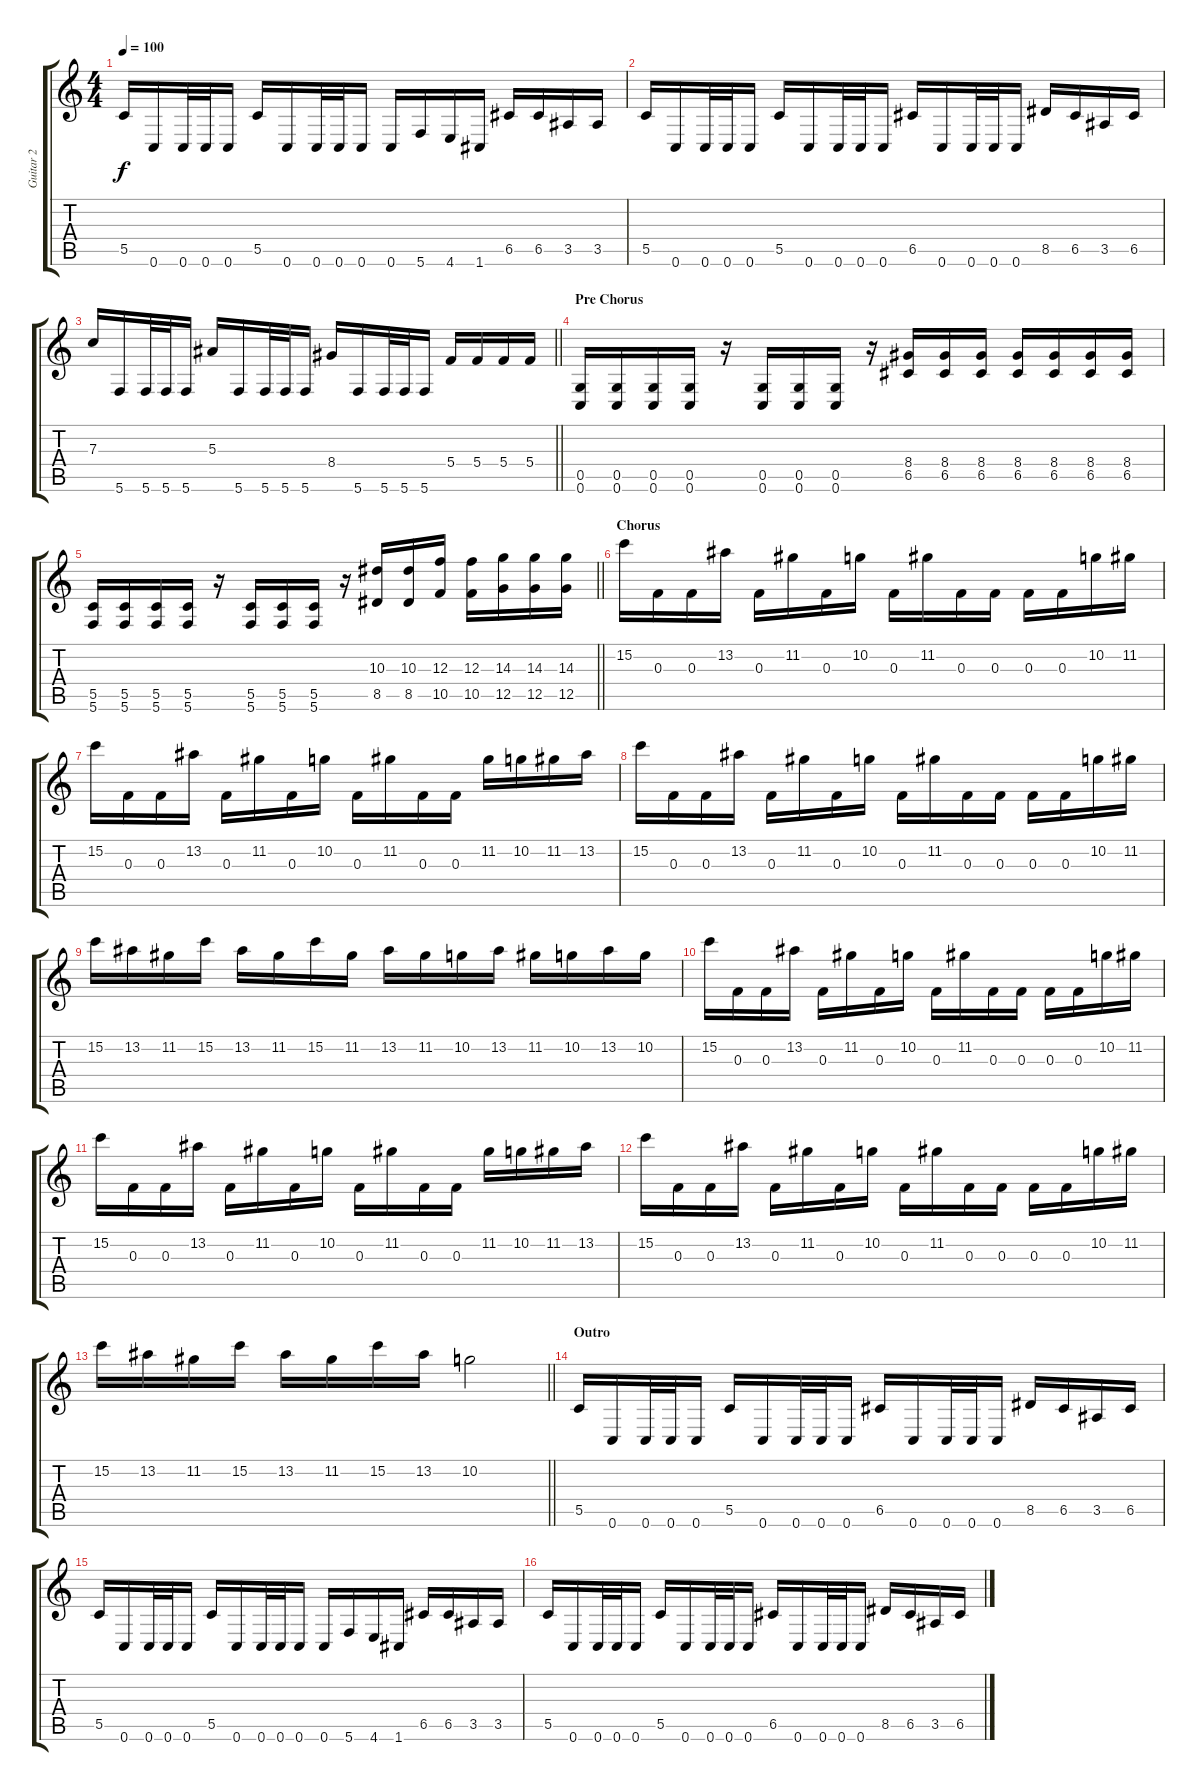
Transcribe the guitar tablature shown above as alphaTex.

\track ("Guitar 2" "Guitar 2") {instrument distortionguitar}
\staff {score tabs}
\tuning (D4 A3 F3 C3 G2 C2) {hide}
\ts (4 4)
\tempo 100
\clef g2
\ks c
5.5.16{dy f} 0.6.16 0.6.32 0.6.32 0.6.16 5.5.16 0.6.16 0.6.32 0.6.32 0.6.16 0.6.16 5.6.16 4.6.16 1.6.16 6.5.16 6.5.16 3.5.16 3.5.16 |
5.5.16 0.6.16 0.6.32 0.6.32 0.6.16 5.5.16 0.6.16 0.6.32 0.6.32 0.6.16 6.5.16 0.6.16 0.6.32 0.6.32 0.6.16 8.5.16 6.5.16 3.5.16 6.5.16 |
\barLineRight lightlight
7.3.16 5.6.16 5.6.32 5.6.32 5.6.16 5.3.16 5.6.16 5.6.32 5.6.32 5.6.16 8.4.16 5.6.16 5.6.32 5.6.32 5.6.16 5.4.16 5.4.16 5.4.16 5.4.16 |
\section ("" "Pre Chorus")
(0.5 0.6).16 (0.5 0.6).16 (0.5 0.6).16 (0.5 0.6).16 r.16 (0.5 0.6).16 (0.5 0.6).16 (0.5 0.6).16 r.16 (8.4 6.5).16 (8.4 6.5).16 (8.4 6.5).16 (8.4 6.5).16 (8.4 6.5).16 (8.4 6.5).16 (8.4 6.5).16 |
\barLineRight lightlight
(5.5 5.6).16 (5.5 5.6).16 (5.5 5.6).16 (5.5 5.6).16 r.16 (5.5 5.6).16 (5.5 5.6).16 (5.5 5.6).16 r.16 (10.3 8.5).16 (10.3 8.5).16 (12.3 10.5).16 (12.3 10.5).16 (14.3 12.5).16 (14.3 12.5).16 (14.3 12.5).16 |
\section ("" "Chorus")
15.2.16 0.3.16 0.3.16 13.2.16 0.3.16 11.2.16 0.3.16 10.2.16 0.3.16 11.2.16 0.3.16 0.3.16 0.3.16 0.3.16 10.2.16 11.2.16 |
15.2.16 0.3.16 0.3.16 13.2.16 0.3.16 11.2.16 0.3.16 10.2.16 0.3.16 11.2.16 0.3.16 0.3.16 11.2.16 10.2.16 11.2.16 13.2.16 |
15.2.16 0.3.16 0.3.16 13.2.16 0.3.16 11.2.16 0.3.16 10.2.16 0.3.16 11.2.16 0.3.16 0.3.16 0.3.16 0.3.16 10.2.16 11.2.16 |
15.2.16 13.2.16 11.2.16 15.2.16 13.2.16 11.2.16 15.2.16 11.2.16 13.2.16 11.2.16 10.2.16 13.2.16 11.2.16 10.2.16 13.2.16 10.2.16 |
15.2.16 0.3.16 0.3.16 13.2.16 0.3.16 11.2.16 0.3.16 10.2.16 0.3.16 11.2.16 0.3.16 0.3.16 0.3.16 0.3.16 10.2.16 11.2.16 |
15.2.16 0.3.16 0.3.16 13.2.16 0.3.16 11.2.16 0.3.16 10.2.16 0.3.16 11.2.16 0.3.16 0.3.16 11.2.16 10.2.16 11.2.16 13.2.16 |
15.2.16 0.3.16 0.3.16 13.2.16 0.3.16 11.2.16 0.3.16 10.2.16 0.3.16 11.2.16 0.3.16 0.3.16 0.3.16 0.3.16 10.2.16 11.2.16 |
\barLineRight lightlight
15.2.16 13.2.16 11.2.16 15.2.16 13.2.16 11.2.16 15.2.16 13.2.16 10.2.2 |
\section ("" "Outro")
5.5.16 0.6.16 0.6.32 0.6.32 0.6.16 5.5.16 0.6.16 0.6.32 0.6.32 0.6.16 6.5.16 0.6.16 0.6.32 0.6.32 0.6.16 8.5.16 6.5.16 3.5.16 6.5.16 |
5.5.16 0.6.16 0.6.32 0.6.32 0.6.16 5.5.16 0.6.16 0.6.32 0.6.32 0.6.16 0.6.16 5.6.16 4.6.16 1.6.16 6.5.16 6.5.16 3.5.16 3.5.16 |
5.5.16 0.6.16 0.6.32 0.6.32 0.6.16 5.5.16 0.6.16 0.6.32 0.6.32 0.6.16 6.5.16 0.6.16 0.6.32 0.6.32 0.6.16 8.5.16 6.5.16 3.5.16 6.5.16
